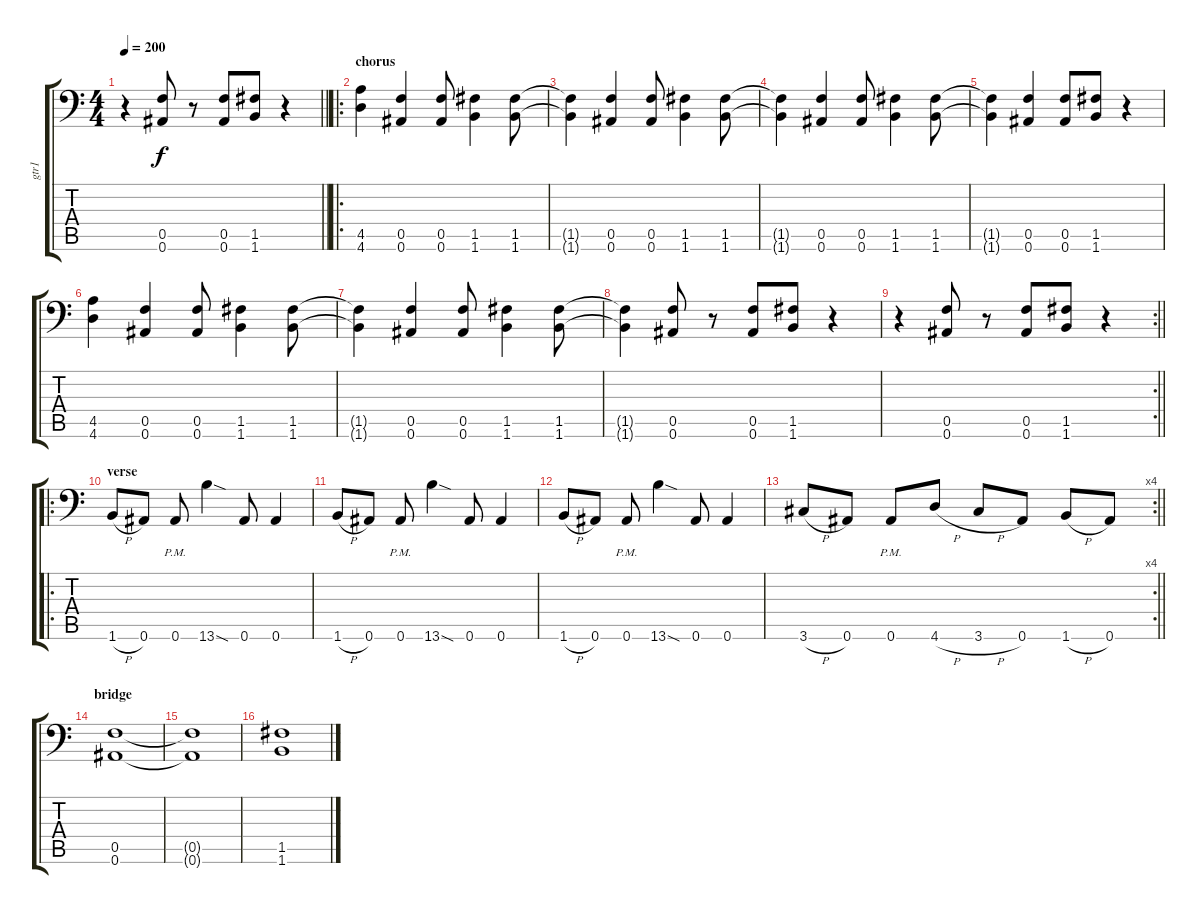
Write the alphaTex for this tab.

\track ("gtr1" "gtr1") {instrument overdrivenguitar}
\staff {score tabs}
\tuning (C4 G3 Eb3 Bb2 F2 Bb1) {hide}
\ts (4 4)
\tempo 200
\clef f4
\barLineRight lightlight
\ks c
r.4{dy f} (0.5 0.6).8 r.8 (0.5 0.6).8 (1.5 1.6).8 r.4 |
\ro
\section ("" "chorus")
(4.5 4.6).4 (0.5 0.6).4 (0.5 0.6).8 (1.5 1.6).4 (1.5 1.6).8 |
(1.5{t} 1.6{t}).4 (0.5 0.6).4 (0.5 0.6).8 (1.5 1.6).4 (1.5 1.6).8 |
(1.5{t} 1.6{t}).4 (0.5 0.6).4 (0.5 0.6).8 (1.5 1.6).4 (1.5 1.6).8 |
(1.5{t} 1.6{t}).4 (0.5 0.6).4 (0.5 0.6).8 (1.5 1.6).8 r.4 |
(4.5 4.6).4 (0.5 0.6).4 (0.5 0.6).8 (1.5 1.6).4 (1.5 1.6).8 |
(1.5{t} 1.6{t}).4 (0.5 0.6).4 (0.5 0.6).8 (1.5 1.6).4 (1.5 1.6).8 |
(1.5{t} 1.6{t}).4 (0.5 0.6).8 r.8 (0.5 0.6).8 (1.5 1.6).8 r.4 |
\rc 2
\barLineRight lightlight
r.4 (0.5 0.6).8 r.8 (0.5 0.6).8 (1.5 1.6).8 r.4 |
\ro
\section ("" "verse")
1.6{h}.8 0.6.8 0.6{pm}.8 13.6{sod}.4 0.6.8 0.6.4 |
1.6{h}.8 0.6.8 0.6{pm}.8 13.6{sod}.4 0.6.8 0.6.4 |
1.6{h}.8 0.6.8 0.6{pm}.8 13.6{sod}.4 0.6.8 0.6.4 |
\rc 4
\barLineRight lightlight
3.6{h}.8 0.6.8 0.6{pm}.8 4.6{h}.8 3.6{h}.8 0.6.8 1.6{h}.8 0.6.8 |
\section ("" "bridge")
(0.5 0.6).1 |
(0.5{t} 0.6{t}).1 |
(1.5 1.6).1
